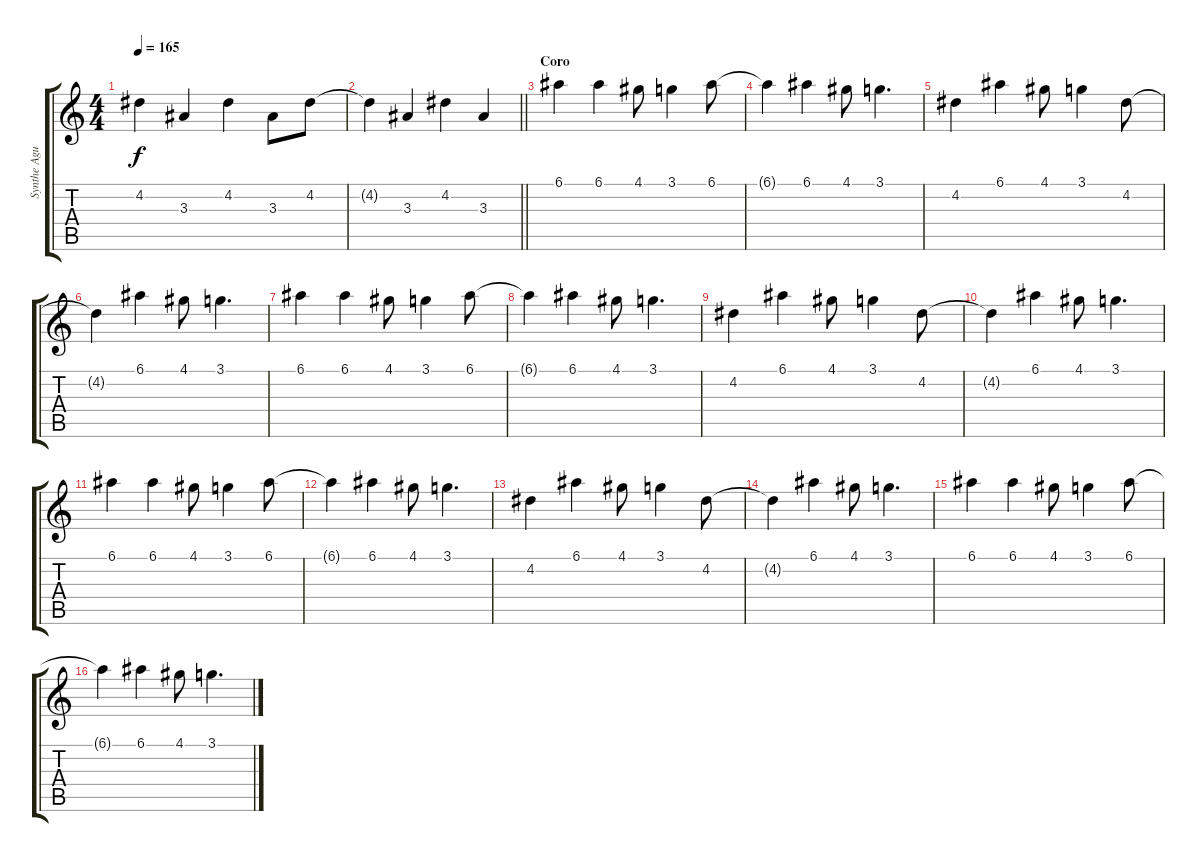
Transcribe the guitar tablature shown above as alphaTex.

\track ("Synthe Agudo" "Synthe Agu") {instrument lead2sawtooth}
\staff {score tabs}
\tuning (E5 B4 G4 D4 A3 E3) {hide}
\ts (4 4)
\tempo 165
\clef g2
\ks c
4.2.4{dy f} 3.3.4 4.2.4 3.3.8 4.2.8 |
\barLineRight lightlight
4.2{t}.4 3.3.4 4.2.4 3.3.4 |
\section ("" "Coro")
6.1.4 6.1.4 4.1.8 3.1.4 6.1.8 |
6.1{t}.4 6.1.4 4.1.8 3.1.4{d} |
4.2.4 6.1.4 4.1.8 3.1.4 4.2.8 |
4.2{t}.4 6.1.4 4.1.8 3.1.4{d} |
6.1.4 6.1.4 4.1.8 3.1.4 6.1.8 |
6.1{t}.4 6.1.4 4.1.8 3.1.4{d} |
4.2.4 6.1.4 4.1.8 3.1.4 4.2.8 |
4.2{t}.4 6.1.4 4.1.8 3.1.4{d} |
6.1.4 6.1.4 4.1.8 3.1.4 6.1.8 |
6.1{t}.4 6.1.4 4.1.8 3.1.4{d} |
4.2.4 6.1.4 4.1.8 3.1.4 4.2.8 |
4.2{t}.4 6.1.4 4.1.8 3.1.4{d} |
6.1.4 6.1.4 4.1.8 3.1.4 6.1.8 |
6.1{t}.4 6.1.4 4.1.8 3.1.4{d}
